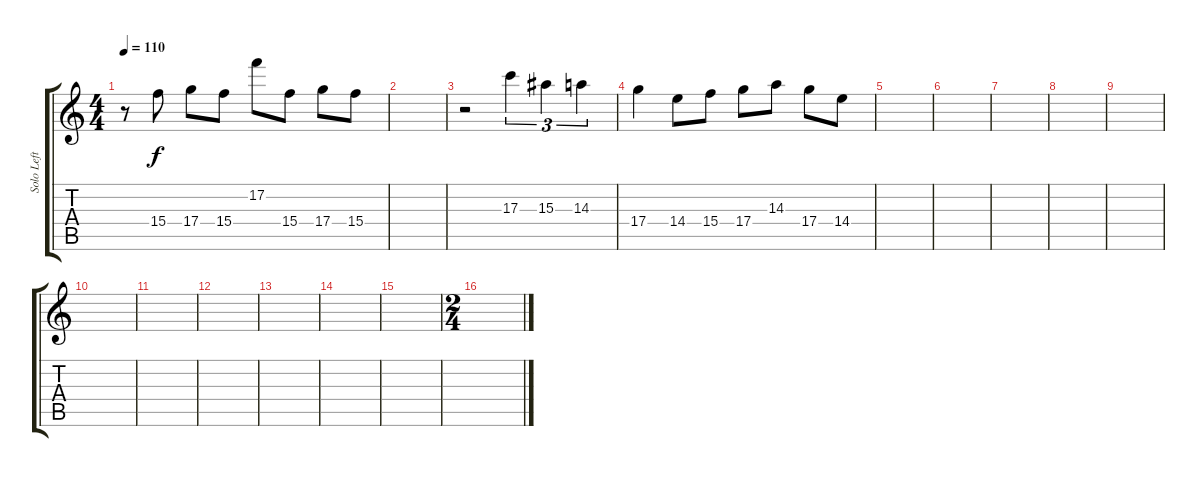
\track ("Solo Left" "Solo Left") {instrument distortionguitar}
\staff {score tabs}
\tuning (F4 C4 G3 D3 A2 E2) {hide}
\ts (4 4)
\tempo 110
\clef g2
\ks c
r.8{dy f} 15.4.8 17.4.8 15.4.8 17.2.8 15.4.8 17.4.8 15.4.8 |
|
r.2{volume 12} 17.3.4{tu (3 2)} 15.3.4{tu (3 2)} 14.3.4{tu (3 2)} |
17.4.4 14.4.8 15.4.8 17.4.8 14.3.8 17.4.8 14.4.8 |
|
|
|
|
|
|
|
|
|
|
|
\ts (2 4)
